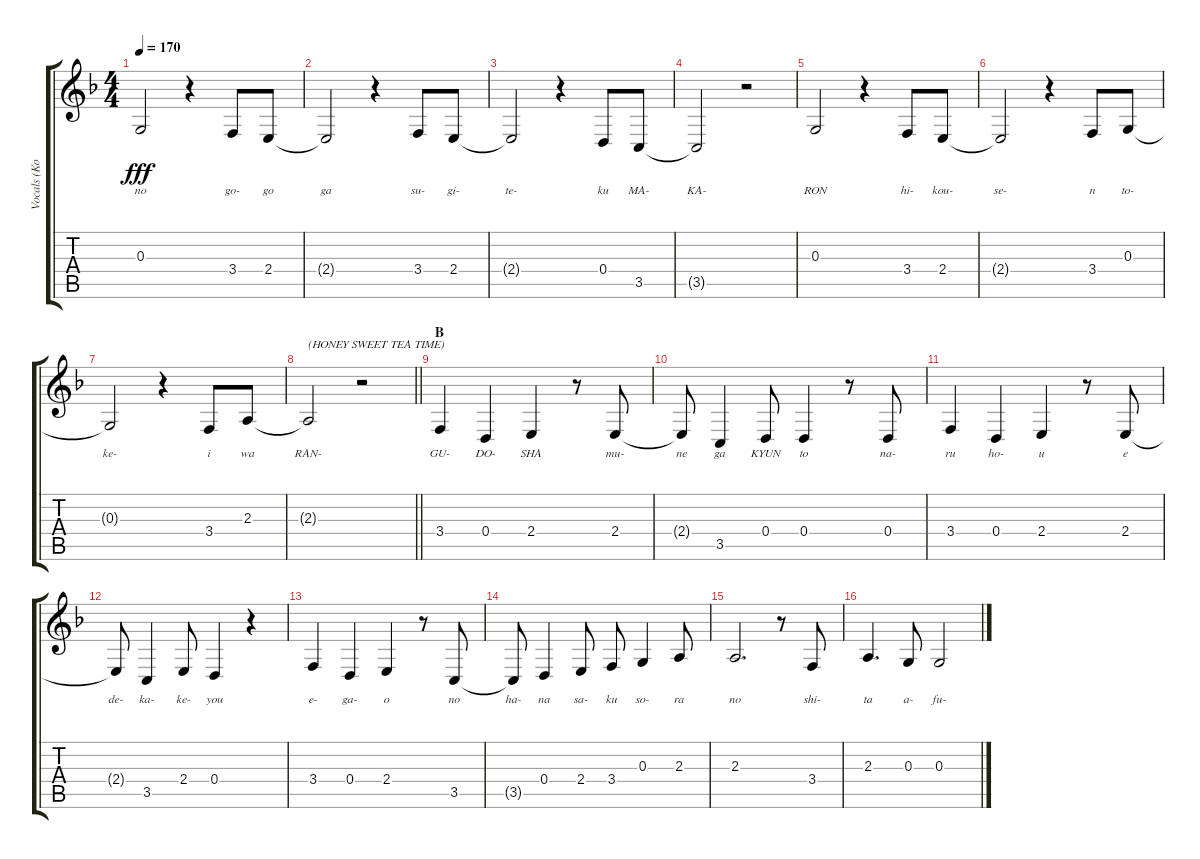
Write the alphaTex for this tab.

\track ("Vocals (Kotobuki Tsumugi)" "Vocals (Ko") {instrument altosax}
\staff {score tabs}
\tuning (E4 B3 G3 D3 A2 E2) {hide}
\ts (4 4)
\tempo 170
\clef g2
\ks f
0.3.2{lyrics (0 "no") lyrics (1 "") lyrics (2 "") lyrics (3 "") lyrics (4 "") dy fff} r.4 3.4.8{lyrics (0 "go-") lyrics (1 "") lyrics (2 "") lyrics (3 "") lyrics (4 "")} 2.4.8{lyrics (0 "go") lyrics (1 "") lyrics (2 "") lyrics (3 "") lyrics (4 "")} |
2.4{t}.2{lyrics (0 "ga") lyrics (1 "") lyrics (2 "") lyrics (3 "") lyrics (4 "")} r.4 3.4.8{lyrics (0 "su-") lyrics (1 "") lyrics (2 "") lyrics (3 "") lyrics (4 "")} 2.4.8{lyrics (0 "gi-") lyrics (1 "") lyrics (2 "") lyrics (3 "") lyrics (4 "")} |
2.4{t}.2{lyrics (0 "te-") lyrics (1 "") lyrics (2 "") lyrics (3 "") lyrics (4 "")} r.4 0.4.8{lyrics (0 "ku") lyrics (1 "") lyrics (2 "") lyrics (3 "") lyrics (4 "")} 3.5.8{lyrics (0 "MA-") lyrics (1 "") lyrics (2 "") lyrics (3 "") lyrics (4 "")} |
3.5{t}.2{lyrics (0 "KA-") lyrics (1 "") lyrics (2 "") lyrics (3 "") lyrics (4 "")} r.2 |
0.3.2{lyrics (0 "RON") lyrics (1 "") lyrics (2 "") lyrics (3 "") lyrics (4 "")} r.4 3.4.8{lyrics (0 "hi-") lyrics (1 "") lyrics (2 "") lyrics (3 "") lyrics (4 "")} 2.4.8{lyrics (0 "kou-") lyrics (1 "") lyrics (2 "") lyrics (3 "") lyrics (4 "")} |
2.4{t}.2{lyrics (0 "se-") lyrics (1 "") lyrics (2 "") lyrics (3 "") lyrics (4 "")} r.4 3.4.8{lyrics (0 "n") lyrics (1 "") lyrics (2 "") lyrics (3 "") lyrics (4 "")} 0.3.8{lyrics (0 "to-") lyrics (1 "") lyrics (2 "") lyrics (3 "") lyrics (4 "")} |
0.3{t}.2{lyrics (0 "ke-") lyrics (1 "") lyrics (2 "") lyrics (3 "") lyrics (4 "")} r.4 3.4.8{lyrics (0 "i") lyrics (1 "") lyrics (2 "") lyrics (3 "") lyrics (4 "")} 2.3.8{lyrics (0 "wa") lyrics (1 "") lyrics (2 "") lyrics (3 "") lyrics (4 "")} |
\barLineRight lightlight
2.3{t}.2{txt "(HONEY SWEET TEA TIME)" lyrics (0 "RAN-") lyrics (1 "") lyrics (2 "") lyrics (3 "") lyrics (4 "")} r.2 |
\section ("" "B")
3.4.4{lyrics (0 "GU-") lyrics (1 "") lyrics (2 "") lyrics (3 "") lyrics (4 "")} 0.4.4{lyrics (0 "DO-") lyrics (1 "") lyrics (2 "") lyrics (3 "") lyrics (4 "")} 2.4.4{lyrics (0 "SHA") lyrics (1 "") lyrics (2 "") lyrics (3 "") lyrics (4 "")} r.8 2.4.8{lyrics (0 "mu-") lyrics (1 "") lyrics (2 "") lyrics (3 "") lyrics (4 "")} |
2.4{t}.8{lyrics (0 "ne") lyrics (1 "") lyrics (2 "") lyrics (3 "") lyrics (4 "")} 3.5.4{lyrics (0 "ga") lyrics (1 "") lyrics (2 "") lyrics (3 "") lyrics (4 "")} 0.4.8{lyrics (0 "KYUN") lyrics (1 "") lyrics (2 "") lyrics (3 "") lyrics (4 "")} 0.4.4{lyrics (0 "to") lyrics (1 "") lyrics (2 "") lyrics (3 "") lyrics (4 "")} r.8 0.4.8{lyrics (0 "na-") lyrics (1 "") lyrics (2 "") lyrics (3 "") lyrics (4 "")} |
3.4.4{lyrics (0 "ru") lyrics (1 "") lyrics (2 "") lyrics (3 "") lyrics (4 "")} 0.4.4{lyrics (0 "ho-") lyrics (1 "") lyrics (2 "") lyrics (3 "") lyrics (4 "")} 2.4.4{lyrics (0 "u") lyrics (1 "") lyrics (2 "") lyrics (3 "") lyrics (4 "")} r.8 2.4.8{lyrics (0 "e") lyrics (1 "") lyrics (2 "") lyrics (3 "") lyrics (4 "")} |
2.4{t}.8{lyrics (0 "de-") lyrics (1 "") lyrics (2 "") lyrics (3 "") lyrics (4 "")} 3.5.4{lyrics (0 "ka-") lyrics (1 "") lyrics (2 "") lyrics (3 "") lyrics (4 "")} 2.4.8{lyrics (0 "ke-") lyrics (1 "") lyrics (2 "") lyrics (3 "") lyrics (4 "")} 0.4.4{lyrics (0 "you") lyrics (1 "") lyrics (2 "") lyrics (3 "") lyrics (4 "")} r.4 |
3.4.4{lyrics (0 "e-") lyrics (1 "") lyrics (2 "") lyrics (3 "") lyrics (4 "")} 0.4.4{lyrics (0 "ga-") lyrics (1 "") lyrics (2 "") lyrics (3 "") lyrics (4 "")} 2.4.4{lyrics (0 "o") lyrics (1 "") lyrics (2 "") lyrics (3 "") lyrics (4 "")} r.8 3.5.8{lyrics (0 "no") lyrics (1 "") lyrics (2 "") lyrics (3 "") lyrics (4 "")} |
3.5{t}.8{lyrics (0 "ha-") lyrics (1 "") lyrics (2 "") lyrics (3 "") lyrics (4 "")} 0.4.4{lyrics (0 "na") lyrics (1 "") lyrics (2 "") lyrics (3 "") lyrics (4 "")} 2.4.8{lyrics (0 "sa-") lyrics (1 "") lyrics (2 "") lyrics (3 "") lyrics (4 "")} 3.4.8{lyrics (0 "ku") lyrics (1 "") lyrics (2 "") lyrics (3 "") lyrics (4 "")} 0.3.4{lyrics (0 "so-") lyrics (1 "") lyrics (2 "") lyrics (3 "") lyrics (4 "")} 2.3.8{lyrics (0 "ra") lyrics (1 "") lyrics (2 "") lyrics (3 "") lyrics (4 "")} |
2.3.2{d lyrics (0 "no") lyrics (1 "") lyrics (2 "") lyrics (3 "") lyrics (4 "")} r.8 3.4.8{lyrics (0 "shi-") lyrics (1 "") lyrics (2 "") lyrics (3 "") lyrics (4 "")} |
2.3.4{d lyrics (0 "ta") lyrics (1 "") lyrics (2 "") lyrics (3 "") lyrics (4 "")} 0.3.8{lyrics (0 "a-") lyrics (1 "") lyrics (2 "") lyrics (3 "") lyrics (4 "")} 0.3.2{lyrics (0 "fu-") lyrics (1 "") lyrics (2 "") lyrics (3 "") lyrics (4 "")}
